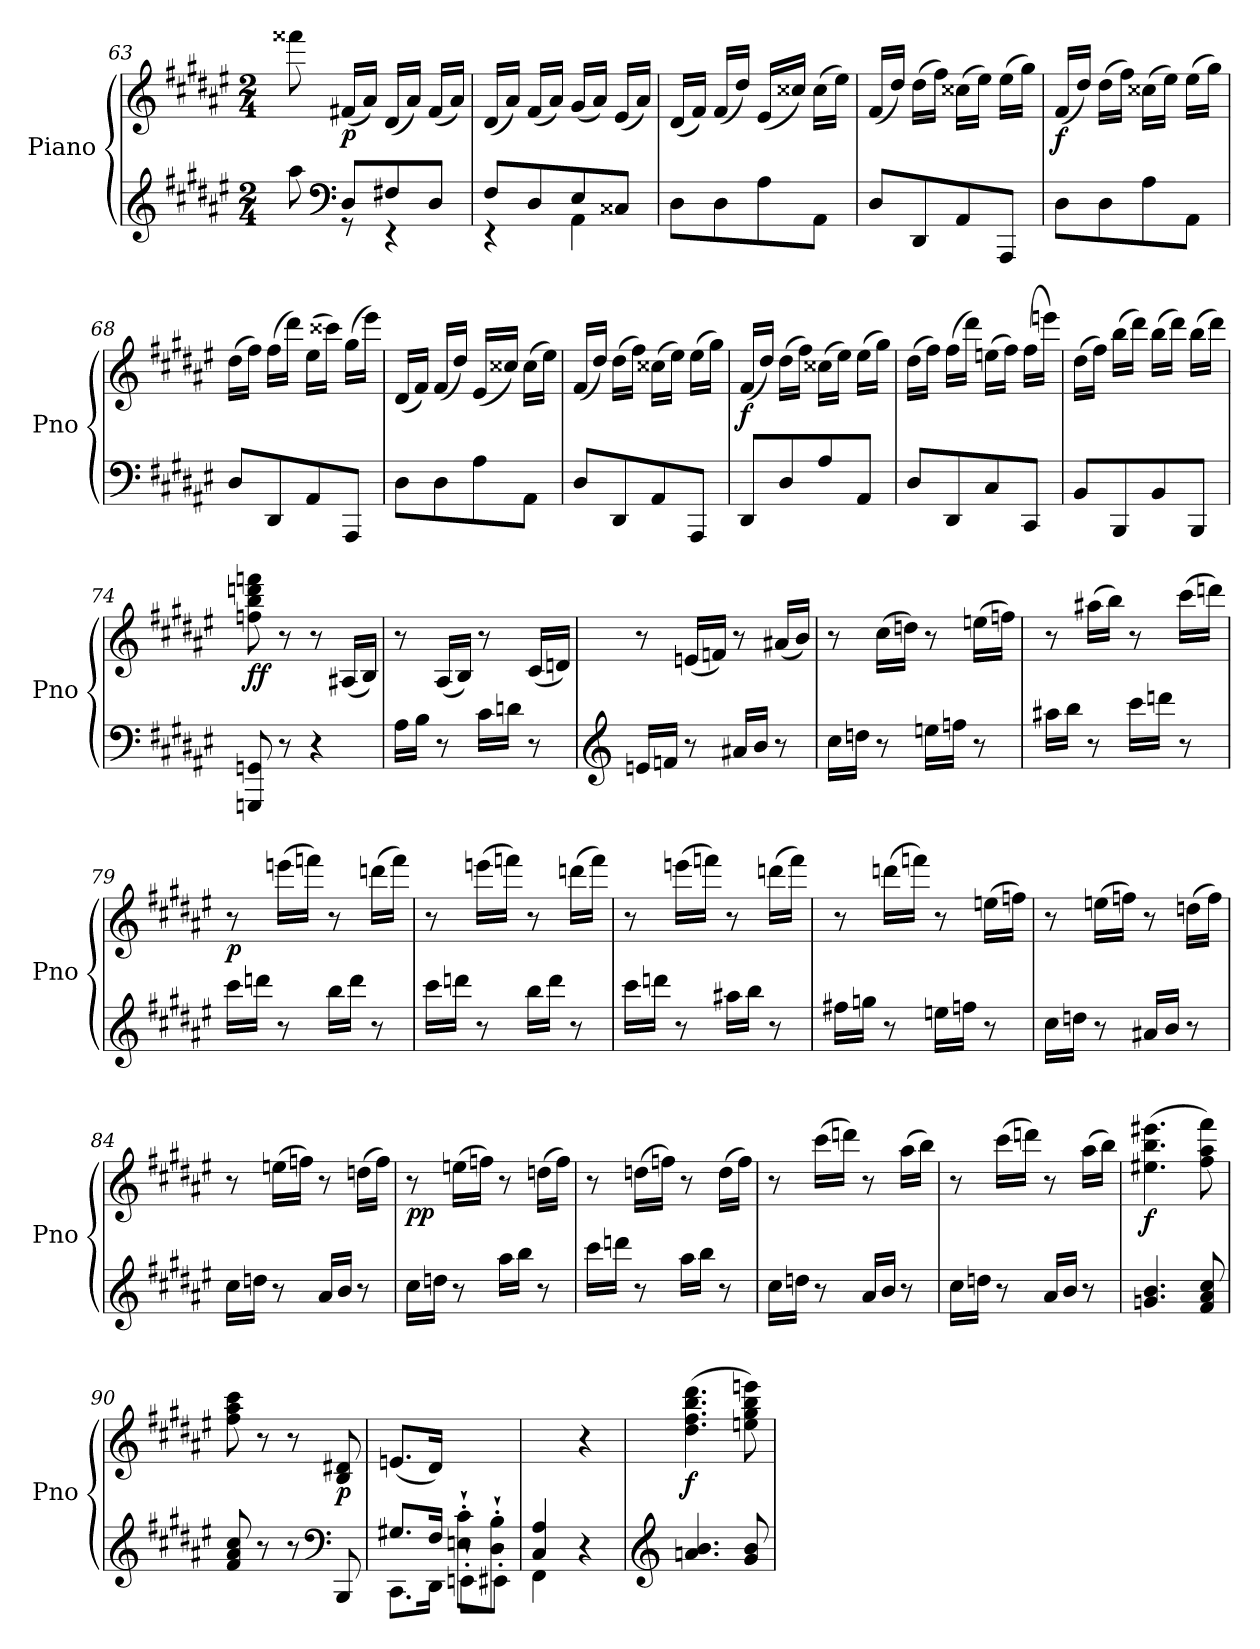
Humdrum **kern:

**kern	**kern	**dynam
*part1	*part1	*part1
*staff2	*staff1	*staff1/2
*I"Piano	*	*
*I'Pno	*	*
*clefG2	*clefG2	*
*k[f#c#g#d#a#e#]	*k[f#c#g#d#a#e#]	*
*M2/4	*M2/4	*
=63	=63	=63
*^	*	*
8aa#\	8ryy	8fff##X\	.
*clefF4	*	*	*
!	!	!	!LO:DY:b
8D#/L	8r	(16f#X/LL	p
.	.	16a#/JJ)	.
8F#X/	4r	(16d#/LL	.
.	.	16a#/JJ)	.
8D#/J	.	(16f#/LL	.
.	.	16a#/JJ)	.
=64	=64	=64	=64
8F#/L	4r	(16d#/LL	.
.	.	16a#/JJ)	.
8D#/	.	(16f#/LL	.
.	.	16a#/JJ)	.
8E#/	4AA#\	(16g#/LL	.
.	.	16a#/JJ)	.
8C##X/J	.	(16e#/LL	.
.	.	16a#/JJ)	.
*v	*v	*	*
=65	=65	=65
!	!	!LO:DY:b
8D#\L	(16d#/LL	other-dynamics
.	16f#/JJ)	.
8D#\	(16f#/LL	.
.	16dd#/JJ)	.
8A#\	(16e#/LL	.
.	16cc##X/JJ)	.
8AA#\J	(16cc##\LL	.
.	16ee#\JJ)	.
=66	=66	=66
8D#/L	(16f#/LL	.
.	16dd#/JJ)	.
8DD#/	(16dd#\LL	.
.	16ff#\JJ)	.
8AA#/	(16cc##X\LL	.
.	16ee#\JJ)	.
8AAA#/J	(16ee#\LL	.
.	16gg#\JJ)	.
!!LO:LB:g=z
=67	=67	=67
!	!	!LO:DY:b
8D#\L	(16f#/LL	f
.	16dd#/JJ)	.
8D#\	(16dd#\LL	.
.	16ff#\JJ)	.
8A#\	(16cc##X\LL	.
.	16ee#\JJ)	.
8AA#\J	(16ee#\LL	.
.	16gg#\JJ)	.
=68	=68	=68
8D#/L	(16dd#\LL	.
.	16ff#\JJ)	.
8DD#/	(16ff#\LL	.
.	16ddd#\JJ)	.
8AA#/	(16ee#\LL	.
.	16ccc##X\JJ)	.
8AAA#/J	(16gg#\LL	.
.	16eee#\JJ)	.
=69	=69	=69
!	!	!LO:DY:b
!	!	!LO:DY:n=1:b
8D#\L	(16d#/LL	p other-dynamics
.	16f#/JJ)	.
8D#\	(16f#/LL	.
.	16dd#/JJ)	.
8A#\	(16e#/LL	.
.	16cc##X/JJ)	.
8AA#\J	(16cc##\LL	.
.	16ee#\JJ)	.
=70	=70	=70
8D#/L	(16f#/LL	.
.	16dd#/JJ)	.
8DD#/	(16dd#\LL	.
.	16ff#\JJ)	.
8AA#/	(16cc##X\LL	.
.	16ee#\JJ)	.
8AAA#/J	(16ee#\LL	.
.	16gg#\JJ)	.
=71	=71	=71
!	!	!LO:DY:b
8DD#/L	(16f#/LL	f
.	16dd#/JJ)	.
8D#/	(16dd#\LL	.
.	16ff#\JJ)	.
8A#/	(16cc##X\LL	.
.	16ee#\JJ)	.
8AA#/J	(16ee#\LL	.
.	16gg#\JJ)	.
!!LO:LB:g=z
=72	=72	=72
8D#/L	(16dd#\LL	.
.	16ff#\JJ)	.
8DD#/	(16ff#\LL	.
.	16ddd#\JJ)	.
8C#/	(16een\LL	.
.	16ff#\JJ)	.
8CC#/J	(16ff#\LL	.
.	16eeen\JJ)	.
=73	=73	=73
8BB/L	(16dd#\LL	.
.	16ff#\JJ)	.
8BBB/	(16bb\LL	.
.	16ddd#\JJ)	.
8BB/	(16bb\LL	.
.	16ddd#\JJ)	.
8BBB/J	(16bb\LL	.
.	16ddd#\JJ)	.
=74	=74	=74
!	!	!LO:DY:b
8GGGn/ 8GGn/	8ffn\ 8bb\ 8dddn\ 8fffn\	ff
8r	8r	.
4r	8r	.
.	(16A#X/LL	.
.	16B/JJ)	.
=75	=75	=75
16A#\LL	8r	.
16B\JJ	.	.
8r	(16A#/LL	.
.	16B/JJ)	.
16c#\LL	8r	.
16dn\JJ	.	.
8r	(16c#/LL	.
.	16dn/JJ)	.
=76	=76	=76
*clefG2	*	*
16en/LL	8r	.
16fn/JJ	.	.
8r	(16en/LL	.
.	16fn/JJ)	.
16a#X/LL	8r	.
16b/JJ	.	.
8r	(16a#X/LL	.
.	16b/JJ)	.
!!LO:LB:g=z
=77	=77	=77
16cc#\LL	8r	.
16ddn\JJ	.	.
8r	(16cc#\LL	.
.	16ddn\JJ)	.
16een\LL	8r	.
16ffn\JJ	.	.
8r	(16een\LL	.
.	16ffn\JJ)	.
=78	=78	=78
16aa#X\LL	8r	.
16bb\JJ	.	.
8r	(16aa#X\LL	.
.	16bb\JJ)	.
16ccc#\LL	8r	.
16dddn\JJ	.	.
8r	(16ccc#\LL	.
.	16dddn\JJ)	.
=79	=79	=79
!	!	!LO:DY:a=2
16ccc#\LL	8r	p
16dddn\JJ	.	.
8r	(16eeen\LL	.
.	16fffn\JJ)	.
16bb\LL	8r	.
16ddd\JJ	.	.
8r	(16dddn\LL	.
.	16fff\JJ)	.
=80	=80	=80
16ccc#\LL	8r	.
16dddn\JJ	.	.
8r	(16eeen\LL	.
.	16fffn\JJ)	.
16bb\LL	8r	.
16ddd\JJ	.	.
8r	(16dddn\LL	.
.	16fff\JJ)	.
!!LO:LB:g=z
=81	=81	=81
16ccc#\LL	8r	.
16dddn\JJ	.	.
8r	(16eeen\LL	.
.	16fffn\JJ)	.
16aa#X\LL	8r	.
16bb\JJ	.	.
8r	(16dddn\LL	.
.	16fff\JJ)	.
!!LO:LB:g=z
=82	=82	=82
16ff#X\LL	8r	.
16ggn\JJ	.	.
8r	(16dddn\LL	.
.	16fffn\JJ)	.
16een\LL	8r	.
16ffn\JJ	.	.
8r	(16een\LL	.
.	16ffn\JJ)	.
=83	=83	=83
!	!	!LO:DY:b
16cc#\LL	8r	other-dynamics
16ddn\JJ	.	.
8r	(16een\LL	.
.	16ffn\JJ)	.
16a#X/LL	8r	.
16b/JJ	.	.
8r	(16ddn\LL	.
.	16ff\JJ)	.
=84	=84	=84
16cc#\LL	8r	.
16ddn\JJ	.	.
8r	(16een\LL	.
.	16ffn\JJ)	.
16a#/LL	8r	.
16b/JJ	.	.
8r	(16ddn\LL	.
.	16ff\JJ)	.
=85	=85	=85
!	!	!LO:DY:b
16cc#\LL	8r	pp
16ddn\JJ	.	.
8r	(16een\LL	.
.	16ffn\JJ)	.
16aa#\LL	8r	.
16bb\JJ	.	.
8r	(16ddn\LL	.
.	16ff\JJ)	.
!!LO:PB:g=z
=86	=86	=86
16ccc#\LL	8r	.
16dddn\JJ	.	.
8r	(16ddn\LL	.
.	16ffn\JJ)	.
16aa#\LL	8r	.
16bb\JJ	.	.
8r	(16dd\LL	.
.	16ff\JJ)	.
!!LO:LB:g=z
=87	=87	=87
16cc#\LL	8r	.
16ddn\JJ	.	.
8r	(16ccc#\LL	.
.	16dddn\JJ)	.
16a#/LL	8r	.
16b/JJ	.	.
8r	(16aa#\LL	.
.	16bb\JJ)	.
=88	=88	=88
16cc#\LL	8r	.
16ddn\JJ	.	.
8r	(16ccc#\LL	.
.	16dddn\JJ)	.
16a#/LL	8r	.
16b/JJ	.	.
8r	(16aa#\LL	.
.	16bb\JJ)	.
=89	=89	=89
!	!	!LO:DY:b
4.gn/ 4.b/	(4.ee#X\ 4.bb\ 4.eee#X\	f
8f#/ 8a#/ 8cc#/	8ff#\ 8aa#\ 8fff#\)	.
=90	=90	=90
8f#/ 8a#/ 8cc#/	8ff#\ 8aa#\ 8ccc#\	.
8r	8r	.
8r	8r	.
*clefF4	*	*
!	!	!LO:DY:b
8BBB/	8B/ 8d#X/	p
=91	=91	=91
*^	*	*
*	*^	*	*
4ryy	8.G#X/L	8.CC#\L	(>8.en/L	.
.	16F#/Jk	16DD#\Jk	16d#/Jk)	.
8En\`' 8c#\`'L	4ryy	8EEn`'\L	4ryy	.
8D#\`' 8B\`'J	.	8EE#X`'\J	.	.
*	*v	*v	*	*
=92	=92	=92	=92
4C#/ 4A#/	4FF#\	4ryy	.
4ryy	4r	4r	.
*v	*v	*	*
=93	=93	=93
*clefG2	*	*
*^	*	*
!	!	!	!LO:DY:b
*v	*v	*	*
4.an/ 4.b/	(4.dd#\ 4.ff#\ 4.bb\ 4.ddd#\	f
8g#/ 8b/	8een\ 8gg#\ 8bb\ 8eeen\)	.
=	=	=
*-	*-	*-
